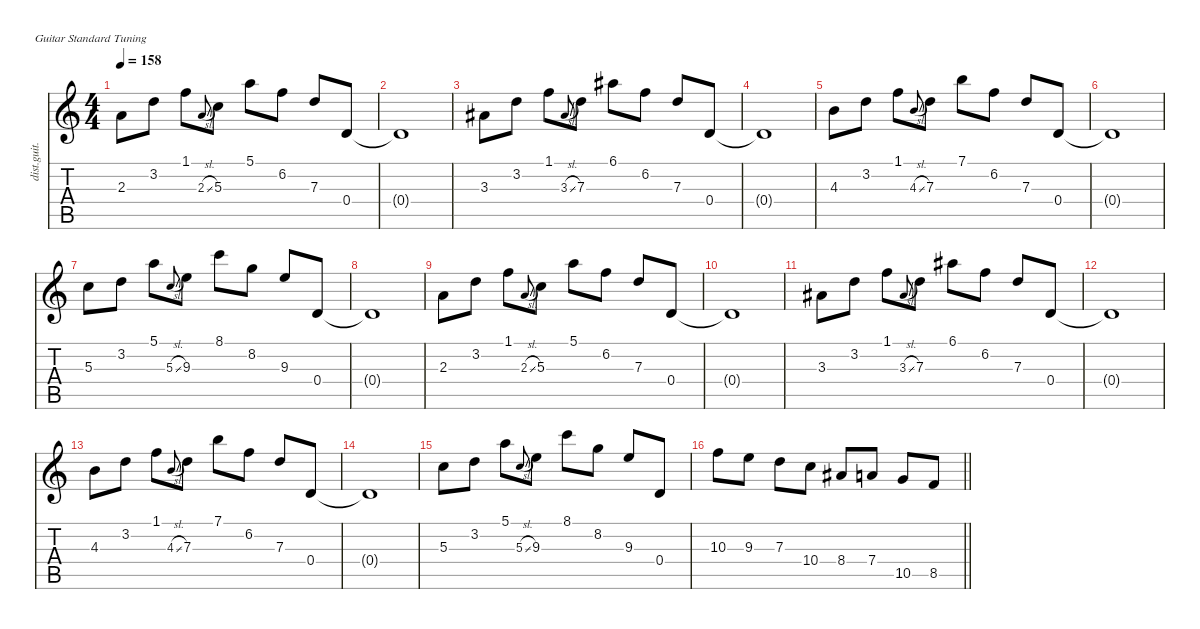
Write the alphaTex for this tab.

\defaultSystemsLayout 4
\hideDynamics
\bracketExtendMode nobrackets
\otherSystemsTrackNameOrientation horizontal
\track ("Mustaine" "dist.guit.") {defaultSystemsLayout 4 instrument distortionguitar}
\staff {score tabs}
\tuning (E4 B3 G3 D3 A2 E2)
\ts (4 4)
\tempo 158
\clef g2
\ks c
2.3.8{dy f beam Down} 3.2.8{beam Down} 1.1.8{beam Down} 2.3{sl}.8{gr onbeat dy mf beam Up} 5.3.8{dy f beam Down} 5.1.8{beam Down} 6.2.8{beam Down} 7.3.8{beam Up} 0.4.8{beam Up} |
0.4{t}.1{beam Up} |
3.3{acc #}.8{beam Down} 3.2.8{beam Down} 1.1.8{beam Down} 3.3{sl acc #}.8{gr onbeat dy mf beam Up} 7.3.8{dy f beam Down} 6.1{acc #}.8{beam Down} 6.2.8{beam Down} 7.3.8{beam Up} 0.4.8{beam Up} |
0.4{t}.1{beam Up} |
4.3.8{beam Down} 3.2.8{beam Down} 1.1.8{beam Down} 4.3{sl}.8{gr onbeat dy mf beam Up} 7.3.8{dy f beam Down} 7.1.8{beam Down} 6.2.8{beam Down} 7.3.8{beam Up} 0.4.8{beam Up} |
0.4{t}.1{beam Up} |
5.3.8{beam Down} 3.2.8{beam Down} 5.1.8{beam Down} 5.3{sl}.8{gr onbeat dy mf beam Up} 9.3.8{dy f beam Down} 8.1.8{beam Down} 8.2.8{beam Down} 9.3.8{beam Up} 0.4.8{beam Up} |
0.4{t}.1{beam Up} |
2.3.8{beam Down} 3.2.8{beam Down} 1.1.8{beam Down} 2.3{sl}.8{gr onbeat dy mf beam Up} 5.3.8{dy f beam Down} 5.1.8{beam Down} 6.2.8{beam Down} 7.3.8{beam Up} 0.4.8{beam Up} |
0.4{t}.1{beam Up} |
3.3{acc #}.8{beam Down} 3.2.8{beam Down} 1.1.8{beam Down} 3.3{sl acc #}.8{gr onbeat dy mf beam Up} 7.3.8{dy f beam Down} 6.1{acc #}.8{beam Down} 6.2.8{beam Down} 7.3.8{beam Up} 0.4.8{beam Up} |
0.4{t}.1{beam Up} |
4.3.8{beam Down} 3.2.8{beam Down} 1.1.8{beam Down} 4.3{sl}.8{gr onbeat dy mf beam Up} 7.3.8{dy f beam Down} 7.1.8{beam Down} 6.2.8{beam Down} 7.3.8{beam Up} 0.4.8{beam Up} |
0.4{t}.1{beam Up} |
5.3.8{beam Down} 3.2.8{beam Down} 5.1.8{beam Down} 5.3{sl}.8{gr onbeat dy mf beam Up} 9.3.8{dy f beam Down} 8.1.8{beam Down} 8.2.8{beam Down} 9.3.8{beam Up} 0.4.8{beam Up} |
\barLineRight lightlight
10.3.8{beam Down} 9.3.8{beam Down} 7.3.8{beam Down} 10.4.8{beam Down} 8.4{acc #}.8{beam Up} 7.4.8{beam Up} 10.5.8{beam Up} 8.5.8{beam Up}
